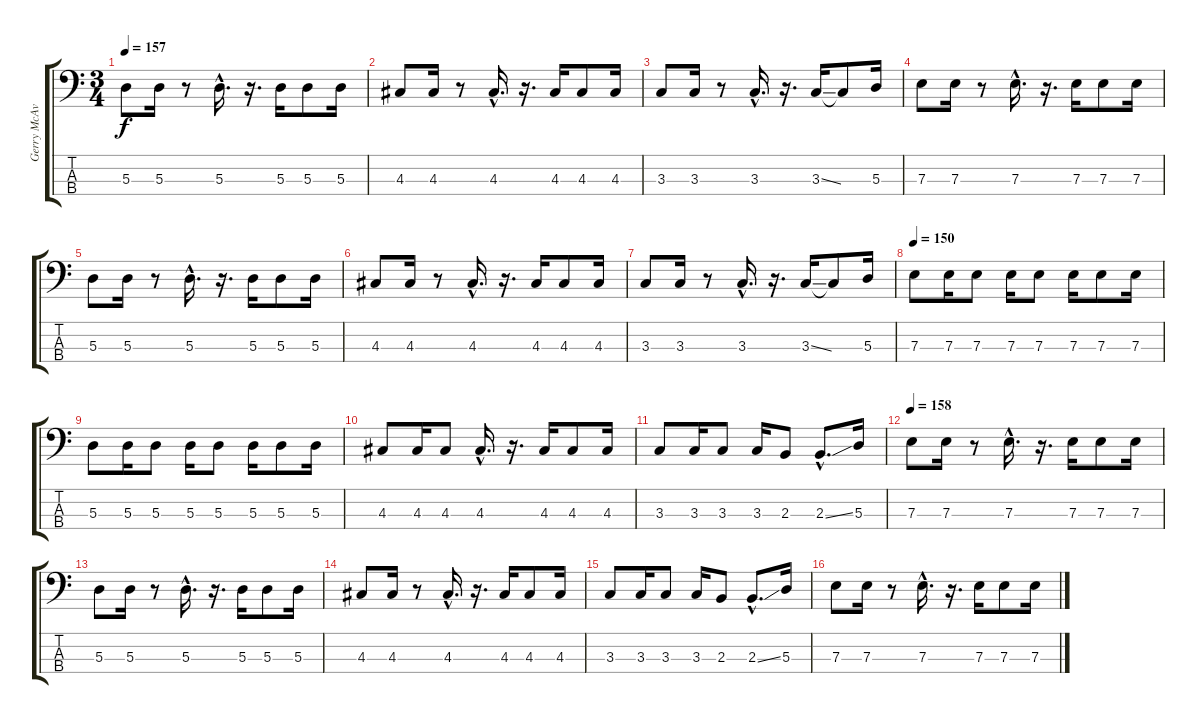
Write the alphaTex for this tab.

\track ("Gerry McAvoy" "Gerry McAv") {instrument electricbassfinger}
\staff {score tabs}
\tuning (G2 D2 A1 E1) {hide}
\ts (3 4)
\tempo 157
\clef f4
\ks c
5.3.8{dy f} 5.3.16 r.8 5.3{hac}.16{d} r.16{d} 5.3.16 5.3.8 5.3.16 |
4.3.8 4.3.16 r.8 4.3{hac}.16{d} r.16{d} 4.3.16 4.3.8 4.3.16 |
3.3.8 3.3.16 r.8 3.3{hac}.16{d} r.16{d} 3.3{ss}.16 3.3{t}.8 5.3.16 |
7.3.8 7.3.16 r.8 7.3{hac}.16{d} r.16{d} 7.3.16 7.3.8 7.3.16 |
5.3.8 5.3.16 r.8 5.3{hac}.16{d} r.16{d} 5.3.16 5.3.8 5.3.16 |
4.3.8 4.3.16 r.8 4.3{hac}.16{d} r.16{d} 4.3.16 4.3.8 4.3.16 |
3.3.8 3.3.16 r.8 3.3{hac}.16{d} r.16{d} 3.3{ss}.16 3.3{t}.8 5.3.16 |
\tempo 150
7.3.8 7.3.16 7.3.8 7.3.16 7.3.8 7.3.16 7.3.8 7.3.16 |
5.3.8 5.3.16 5.3.8 5.3.16 5.3.8 5.3.16 5.3.8 5.3.16 |
4.3.8 4.3.16 4.3.8 4.3{hac}.16{d} r.16{d} 4.3.16 4.3.8 4.3.16 |
3.3.8 3.3.16 3.3.8 3.3.16 2.3.8 2.3{ss hac}.8{d} 5.3.16 |
\tempo 158
7.3.8 7.3.16 r.8 7.3{hac}.16{d} r.16{d} 7.3.16 7.3.8 7.3.16 |
5.3.8 5.3.16 r.8 5.3{hac}.16{d} r.16{d} 5.3.16 5.3.8 5.3.16 |
4.3.8 4.3.16 r.8 4.3{hac}.16{d} r.16{d} 4.3.16 4.3.8 4.3.16 |
3.3.8 3.3.16 3.3.8 3.3.16 2.3.8 2.3{ss hac}.8{d} 5.3.16 |
7.3.8 7.3.16 r.8 7.3{hac}.16{d} r.16{d} 7.3.16 7.3.8 7.3.16
